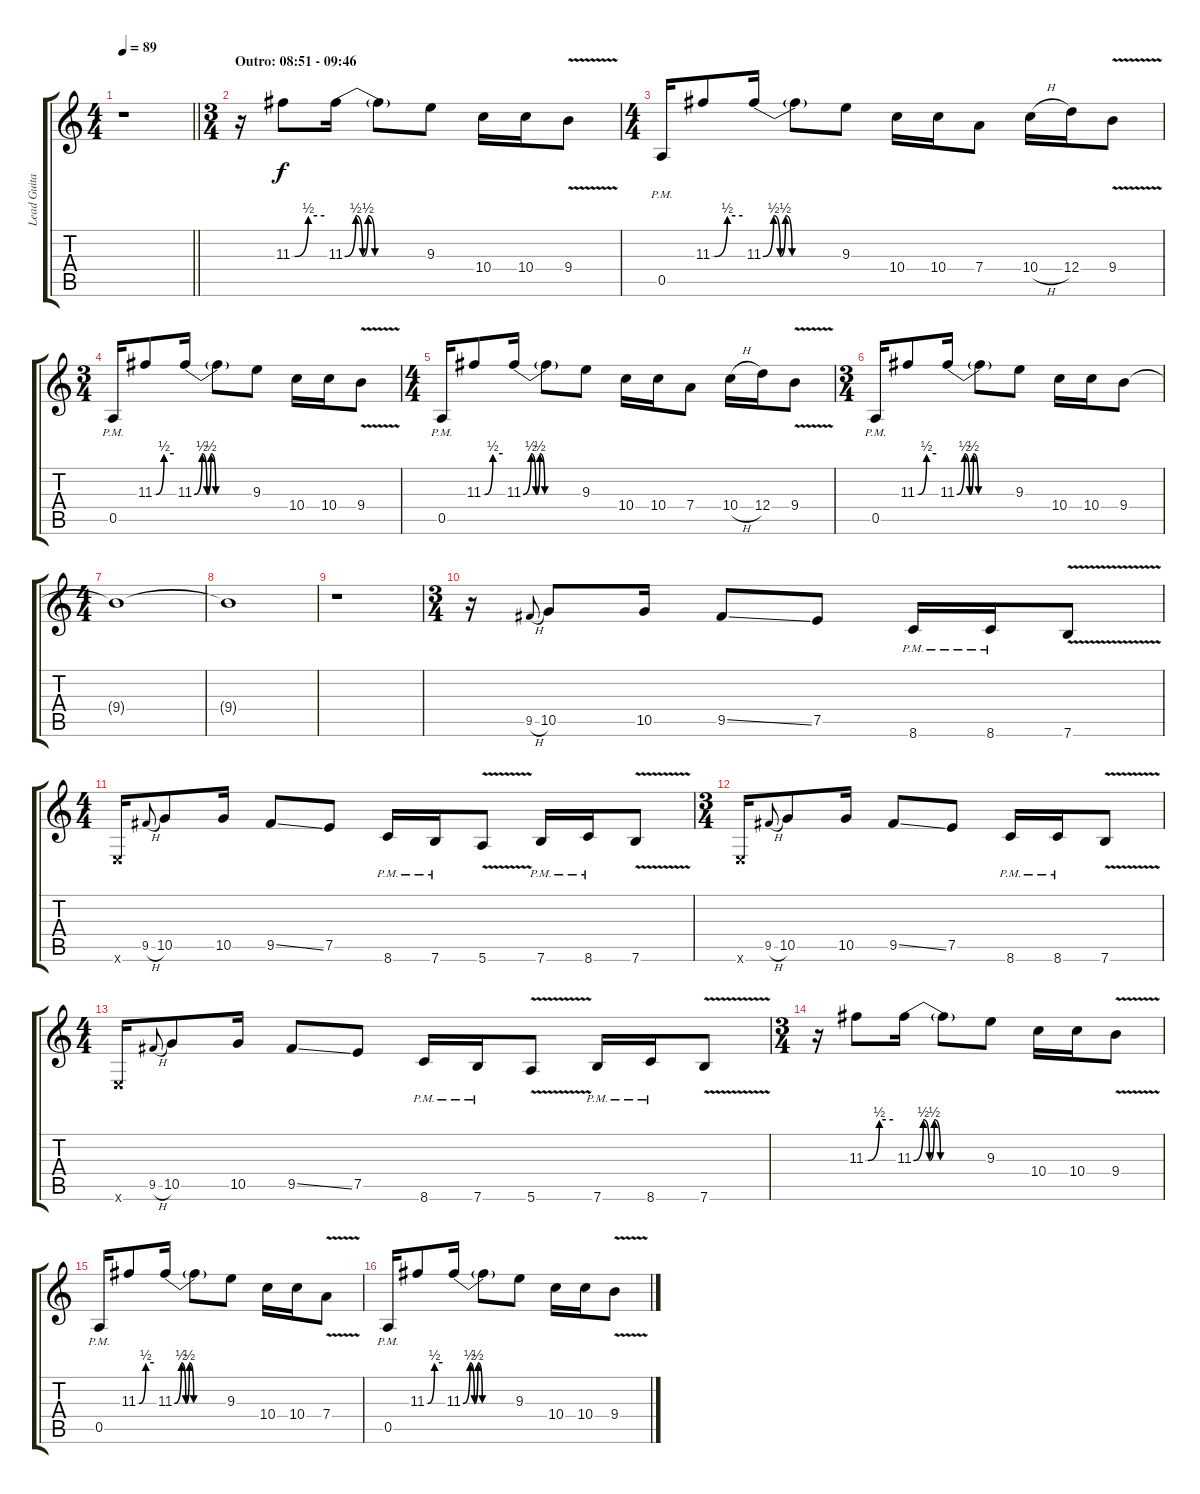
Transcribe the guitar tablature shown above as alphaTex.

\track ("Lead Guitar 1 (Distortion)" "Lead Guita") {instrument overdrivenguitar}
\staff {score tabs}
\tuning (E4 B3 G3 D3 A2 E2) {hide}
\ts (4 4)
\tempo 89
\clef g2
\barLineRight lightlight
\ks c
r.1{dy f} |
\ts (3 4)
\section ("" "Outro: 08:51 - 09:46")
r.16{volume 16} 11.3{be (custom 0 0 5 0 30 2 60 2)}.8 11.3{be (custom 0 0 8 2 13 0 17 2 22 0 60 0)}.16 11.3{t}.8 9.3.8 10.4.16 10.4.16 9.4{v}.8 |
\ts (4 4)
0.5{pm}.16 11.3{be (custom 0 0 5 0 30 2 60 2)}.8 11.3{be (custom 0 0 8 2 13 0 17 2 22 0 60 0)}.16 11.3{t}.8 9.3.8 10.4.16 10.4.16 7.4.8 10.4{h}.16 12.4.16 9.4{v}.8 |
\ts (3 4)
0.5{pm}.16 11.3{be (custom 0 0 5 0 30 2 60 2)}.8 11.3{be (custom 0 0 8 2 13 0 17 2 22 0 60 0)}.16 11.3{t}.8 9.3.8 10.4.16 10.4.16 9.4{v}.8 |
\ts (4 4)
0.5{pm}.16 11.3{be (custom 0 0 5 0 30 2 60 2)}.8 11.3{be (custom 0 0 8 2 13 0 17 2 22 0 60 0)}.16 11.3{t}.8 9.3.8 10.4.16 10.4.16 7.4.8 10.4{h}.16 12.4.16 9.4{v}.8 |
\ts (3 4)
0.5{pm}.16 11.3{be (custom 0 0 5 0 30 2 60 2)}.8 11.3{be (custom 0 0 8 2 13 0 17 2 22 0 60 0)}.16 11.3{t}.8 9.3.8 10.4.16 10.4.16 9.4.8 |
\ts (4 4)
9.4{t}.1{volume 0} |
9.4{t}.1 |
r.1 |
\ts (3 4)
r.16{volume 16} 9.5{h}.8{gr onbeat} 10.5.8 10.5.16 9.5{ss}.8 7.5.8 8.6{pm}.16 8.6{pm}.16 7.6{v}.8 |
\ts (4 4)
0.6{x}.16 9.5{h}.8{gr onbeat} 10.5.8 10.5.16 9.5{ss}.8 7.5.8 8.6{pm}.16 7.6{pm}.16 5.6{v}.8 7.6{pm}.16 8.6{pm}.16 7.6{v}.8 |
\ts (3 4)
0.6{x}.16 9.5{h}.8{gr onbeat} 10.5.8 10.5.16 9.5{ss}.8 7.5.8 8.6{pm}.16 8.6{pm}.16 7.6{v}.8 |
\ts (4 4)
0.6{x}.16 9.5{h}.8{gr onbeat} 10.5.8 10.5.16 9.5{ss}.8 7.5.8 8.6{pm}.16 7.6{pm}.16 5.6{v}.8 7.6{pm}.16 8.6{pm}.16 7.6{v}.8 |
\ts (3 4)
r.16 11.3{be (custom 0 0 5 0 30 2 60 2)}.8 11.3{be (custom 0 0 8 2 13 0 17 2 22 0 60 0)}.16 11.3{t}.8 9.3.8 10.4.16 10.4.16 9.4{v}.8 |
0.5{pm}.16 11.3{be (custom 0 0 5 0 30 2 60 2)}.8 11.3{be (custom 0 0 8 2 13 0 17 2 22 0 60 0)}.16 11.3{t}.8 9.3.8 10.4.16 10.4.16 7.4{v}.8 |
0.5{pm}.16 11.3{be (custom 0 0 5 0 30 2 60 2)}.8 11.3{be (custom 0 0 8 2 13 0 17 2 22 0 60 0)}.16 11.3{t}.8 9.3.8 10.4.16 10.4.16 9.4{v}.8
